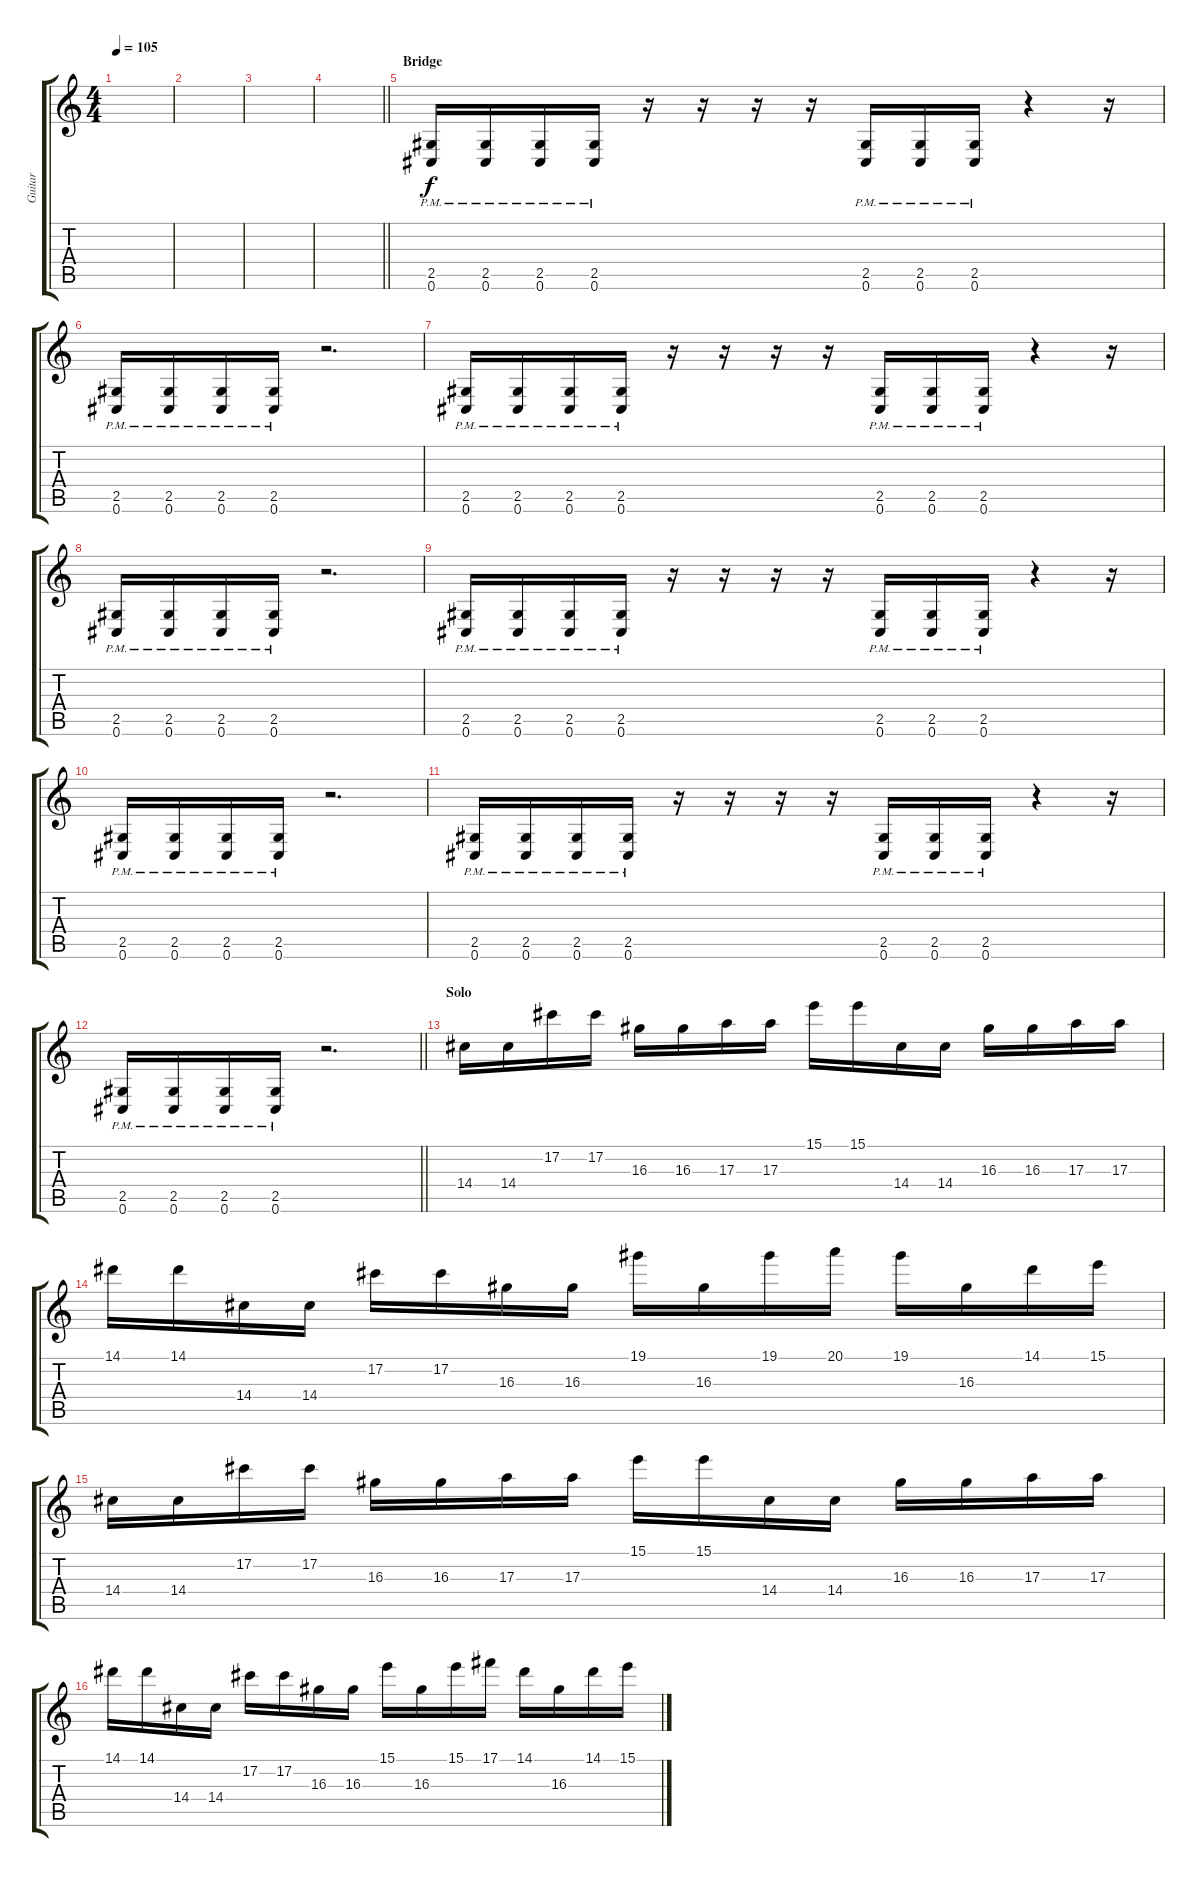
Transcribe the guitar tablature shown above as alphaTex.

\track ("Guitar" "Guitar") {instrument distortionguitar}
\staff {score tabs}
\tuning (Db4 Ab3 E3 B2 Gb2 Db2) {hide}
\ts (4 4)
\tempo 105
\clef g2
\ks c
|
|
|
\barLineRight lightlight
|
\section ("" "Bridge")
(2.5{pm} 0.6{pm}).16 (2.5{pm} 0.6{pm}).16 (2.5{pm} 0.6{pm}).16 (2.5{pm} 0.6{pm}).16 r.16 r.16 r.16 r.16 (2.5{pm} 0.6{pm}).16 (2.5{pm} 0.6{pm}).16 (2.5{pm} 0.6{pm}).16 r.4 r.16 |
(2.5{pm} 0.6{pm}).16 (2.5{pm} 0.6{pm}).16 (2.5{pm} 0.6{pm}).16 (2.5{pm} 0.6{pm}).16 r.2{d} |
(2.5{pm} 0.6{pm}).16 (2.5{pm} 0.6{pm}).16 (2.5{pm} 0.6{pm}).16 (2.5{pm} 0.6{pm}).16 r.16 r.16 r.16 r.16 (2.5{pm} 0.6{pm}).16 (2.5{pm} 0.6{pm}).16 (2.5{pm} 0.6{pm}).16 r.4 r.16 |
(2.5{pm} 0.6{pm}).16 (2.5{pm} 0.6{pm}).16 (2.5{pm} 0.6{pm}).16 (2.5{pm} 0.6{pm}).16 r.2{d} |
(2.5{pm} 0.6{pm}).16 (2.5{pm} 0.6{pm}).16 (2.5{pm} 0.6{pm}).16 (2.5{pm} 0.6{pm}).16 r.16 r.16 r.16 r.16 (2.5{pm} 0.6{pm}).16 (2.5{pm} 0.6{pm}).16 (2.5{pm} 0.6{pm}).16 r.4 r.16 |
(2.5{pm} 0.6{pm}).16 (2.5{pm} 0.6{pm}).16 (2.5{pm} 0.6{pm}).16 (2.5{pm} 0.6{pm}).16 r.2{d} |
(2.5{pm} 0.6{pm}).16 (2.5{pm} 0.6{pm}).16 (2.5{pm} 0.6{pm}).16 (2.5{pm} 0.6{pm}).16 r.16 r.16 r.16 r.16 (2.5{pm} 0.6{pm}).16 (2.5{pm} 0.6{pm}).16 (2.5{pm} 0.6{pm}).16 r.4 r.16 |
\barLineRight lightlight
(2.5{pm} 0.6{pm}).16 (2.5{pm} 0.6{pm}).16 (2.5{pm} 0.6{pm}).16 (2.5{pm} 0.6{pm}).16 r.2{d} |
\section ("" "Solo")
14.4.16 14.4.16 17.2.16 17.2.16 16.3.16 16.3.16 17.3.16 17.3.16 15.1.16 15.1.16 14.4.16 14.4.16 16.3.16 16.3.16 17.3.16 17.3.16 |
14.1.16 14.1.16 14.4.16 14.4.16 17.2.16 17.2.16 16.3.16 16.3.16 19.1.16 16.3.16 19.1.16 20.1.16 19.1.16 16.3.16 14.1.16 15.1.16 |
14.4.16 14.4.16 17.2.16 17.2.16 16.3.16 16.3.16 17.3.16 17.3.16 15.1.16 15.1.16 14.4.16 14.4.16 16.3.16 16.3.16 17.3.16 17.3.16 |
14.1.16 14.1.16 14.4.16 14.4.16 17.2.16 17.2.16 16.3.16 16.3.16 15.1.16 16.3.16 15.1.16 17.1.16 14.1.16 16.3.16 14.1.16 15.1.16
